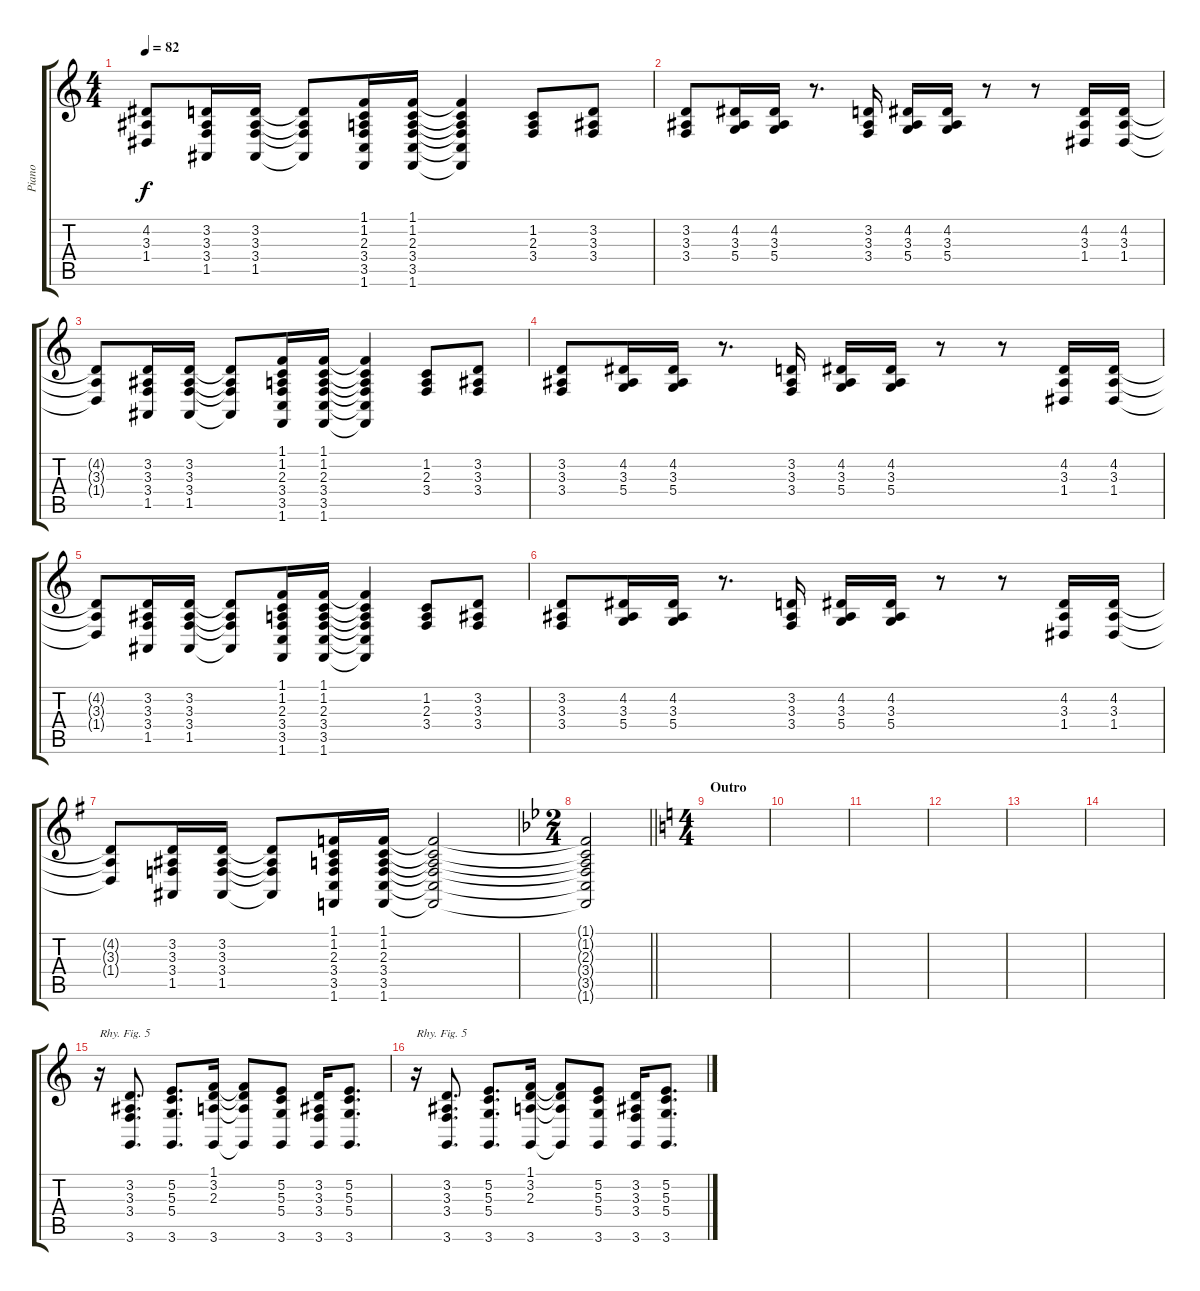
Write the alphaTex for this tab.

\track ("Piano" "Piano") {instrument acousticgrandpiano}
\staff {score tabs}
\tuning (E4 B3 G3 D3 A2 E2) {hide}
\ts (4 4)
\tempo 82
\clef g2
\ks c
(4.2{t} 3.3{t} 1.4{t}).8{dy f} (3.2 3.3 3.4 1.5).16 (3.2 3.3 3.4 1.5).16 (3.2{t} 3.3{t} 3.4{t} 1.5{t}).8 (1.1 1.2 2.3 3.4 3.5 1.6).16 (1.1 1.2 2.3 3.4 3.5 1.6).16 (1.1{t} 1.2{t} 2.3{t} 3.4{t} 3.5{t} 1.6{t}).4 (1.2 2.3 3.4).8 (3.2 3.3 3.4).8 |
(3.2 3.3 3.4).8 (4.2 3.3 5.4).16 (4.2 3.3 5.4).16 r.8{d} (3.2 3.3 3.4).16 (4.2 3.3 5.4).16 (4.2 3.3 5.4).16 r.8 r.8 (4.2 3.3 1.4).16 (4.2 3.3 1.4).16 |
(4.2{t} 3.3{t} 1.4{t}).8 (3.2 3.3 3.4 1.5).16 (3.2 3.3 3.4 1.5).16 (3.2{t} 3.3{t} 3.4{t} 1.5{t}).8 (1.1 1.2 2.3 3.4 3.5 1.6).16 (1.1 1.2 2.3 3.4 3.5 1.6).16 (1.1{t} 1.2{t} 2.3{t} 3.4{t} 3.5{t} 1.6{t}).4 (1.2 2.3 3.4).8 (3.2 3.3 3.4).8 |
(3.2 3.3 3.4).8 (4.2 3.3 5.4).16 (4.2 3.3 5.4).16 r.8{d} (3.2 3.3 3.4).16 (4.2 3.3 5.4).16 (4.2 3.3 5.4).16 r.8 r.8 (4.2 3.3 1.4).16 (4.2 3.3 1.4).16 |
(4.2{t} 3.3{t} 1.4{t}).8 (3.2 3.3 3.4 1.5).16 (3.2 3.3 3.4 1.5).16 (3.2{t} 3.3{t} 3.4{t} 1.5{t}).8 (1.1 1.2 2.3 3.4 3.5 1.6).16 (1.1 1.2 2.3 3.4 3.5 1.6).16 (1.1{t} 1.2{t} 2.3{t} 3.4{t} 3.5{t} 1.6{t}).4 (1.2 2.3 3.4).8 (3.2 3.3 3.4).8 |
(3.2 3.3 3.4).8 (4.2 3.3 5.4).16 (4.2 3.3 5.4).16 r.8{d} (3.2 3.3 3.4).16 (4.2 3.3 5.4).16 (4.2 3.3 5.4).16 r.8 r.8 (4.2 3.3 1.4).16 (4.2 3.3 1.4).16 |
\ks g
(4.2{t} 3.3{t} 1.4{t}).8 (3.2 3.3 3.4 1.5).16 (3.2 3.3 3.4 1.5).16 (3.2{t} 3.3{t} 3.4{t} 1.5{t}).8 (1.1 1.2 2.3 3.4 3.5 1.6).16 (1.1 1.2 2.3 3.4 3.5 1.6).16 (1.1{t} 1.2{t} 2.3{t} 3.4{t} 3.5{t} 1.6{t}).2 |
\ts (2 4)
\barLineRight lightlight
\ks bb
(1.1{t} 1.2{t} 2.3{t} 3.4{t} 3.5{t} 1.6{t}).2 |
\ts (4 4)
\section ("" "Outro")
\ks c
|
|
|
|
|
|
r.16{txt "Rhy. Fig. 5"} (3.2 3.3 3.4 3.6).8{d} (5.2 5.3 5.4 3.6).8{d} (1.1 3.2 2.3 3.6).16 (1.1{t} 3.2{t} 2.3{t} 3.6{t}).8 (5.2 5.3 5.4 3.6).8 (3.2 3.3 3.4 3.6).16 (5.2 5.3 5.4 3.6).8{d} |
r.16{txt "Rhy. Fig. 5"} (3.2 3.3 3.4 3.6).8{d} (5.2 5.3 5.4 3.6).8{d} (1.1 3.2 2.3 3.6).16 (1.1{t} 3.2{t} 2.3{t} 3.6{t}).8 (5.2 5.3 5.4 3.6).8 (3.2 3.3 3.4 3.6).16 (5.2 5.3 5.4 3.6).8{d}
